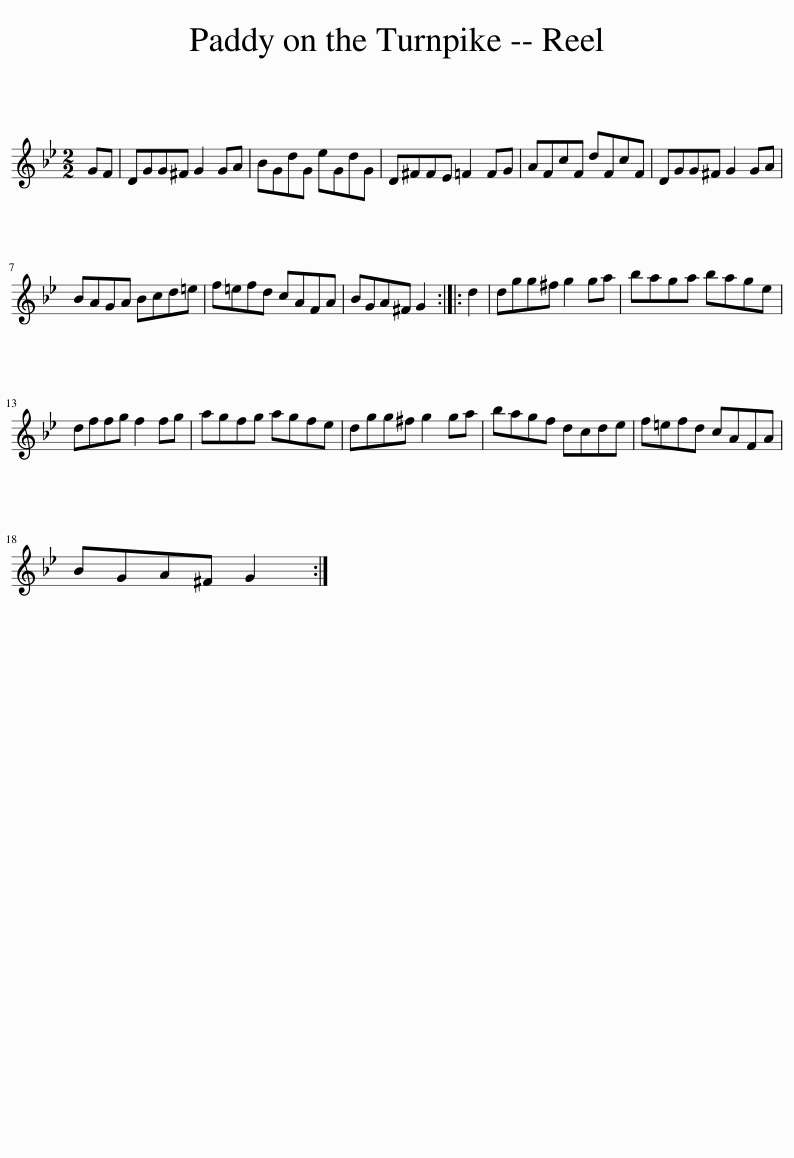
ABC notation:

X:1
L:1/8
M:2/2
I:linebreak $
K:Gmin
V:1 treble
V:1
 GF | DGG^F G2 GA | BGdG eGdG | D^FFE =F2 FG | AFcF dFcF | %5
 DGG^F G2 GA |$ BAGA Bcd=e | f=efd cAFA | BGA^F G2 :: d2 | %10
 dgg^f g2 ga | baga bage |$ dffg f2 fg | agfg agfe | dgg^f g2 ga | %15
 bagf dcde | f=efd cAFA |$ BGA^F G2 :| %18
